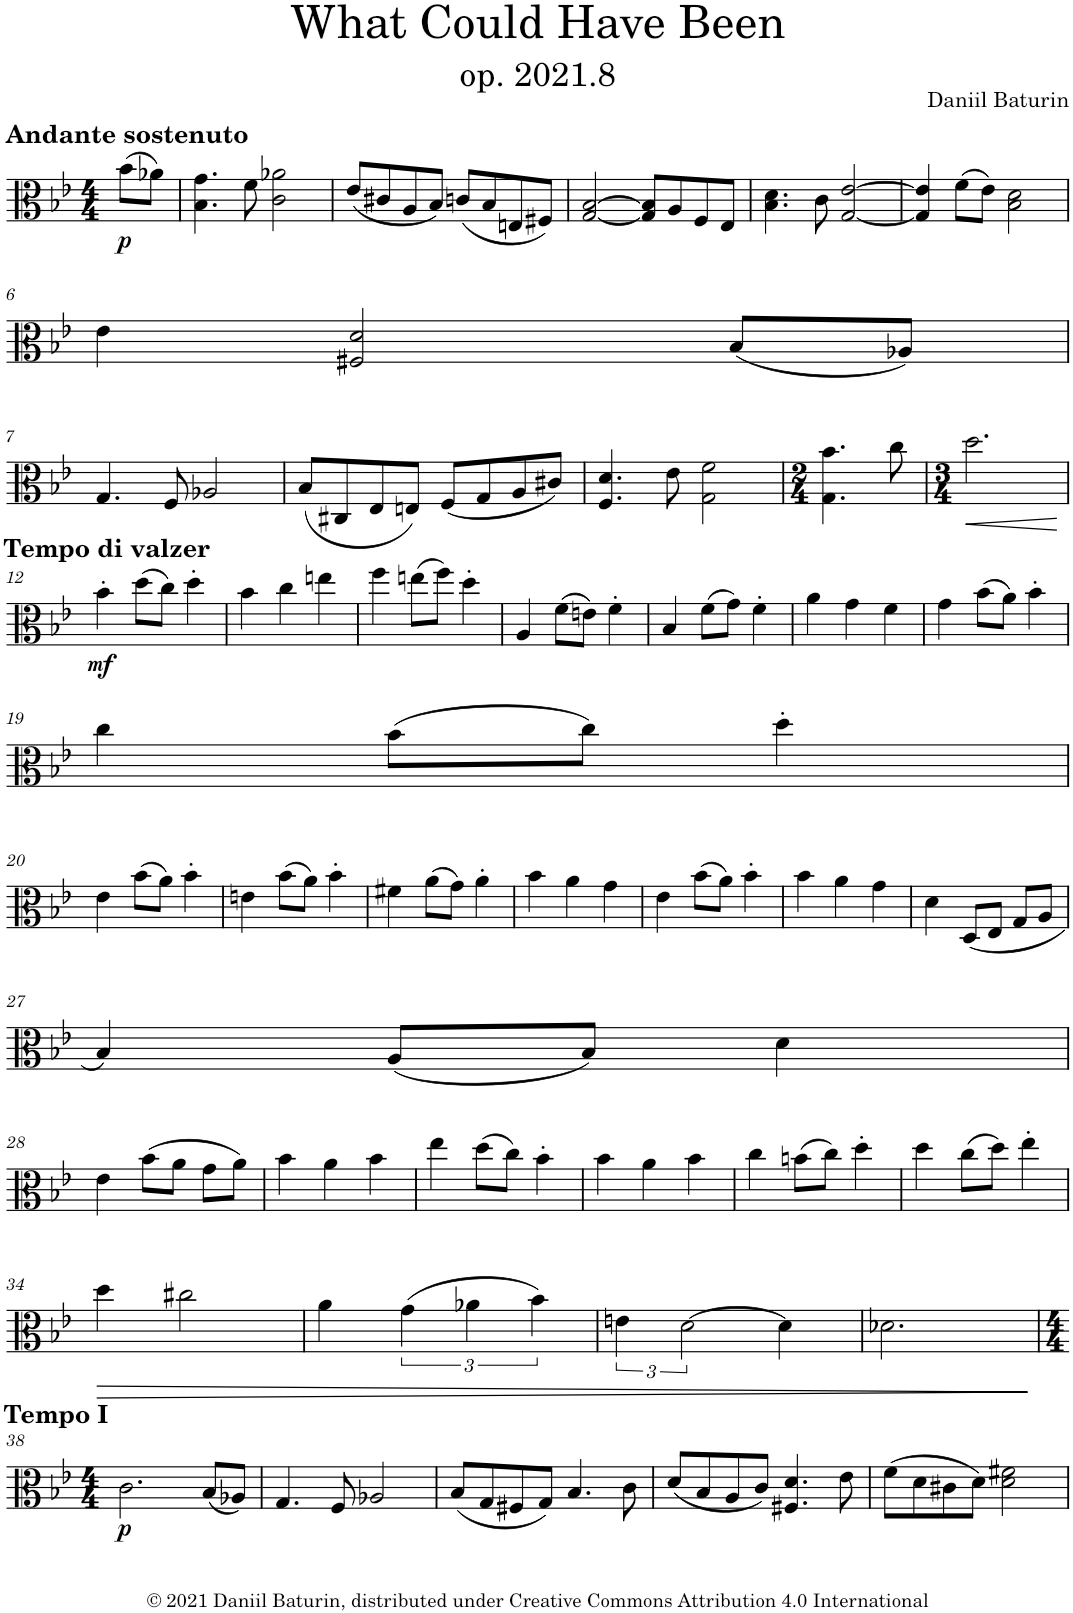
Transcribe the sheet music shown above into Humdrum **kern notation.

**kern	**dynam
*part1	*part1
*staff1	*staff1
*I"Viola	*
*I'Vla.	*
*clefC3	*
*k[b-e-]	*
*M4/4	*
=	=
!LO:TX:a:B:t=Andante sostenuto	!
!	!LO:DY:b
(8b-\L	p
8a-X\J)	.
=1	=1
4.B-\ 4.g\	.
8f\	.
2c\ 2a-X\	.
=2	=2
(8e-/L	.
8c#X/	.
8A/	.
8B-/J)	.
(8cn/L	.
8B-/	.
8En/	.
8F#X/J)	.
=3	=3
[2G/ [2B-/	.
8G/] 8B-/]L	.
8A/	.
8F/	.
8E-/J	.
=4	=4
4.B-\ 4.d\	.
8c\	.
[2G/ [2e-/	.
=5	=5
4G/] 4e-/]	.
(8f\L	.
8e-\J)	.
2B-\ 2d\	.
!!LO:LB:g=z
=6	=6
4e-\	.
2F#X/ 2d/	.
(8B-/L	.
8A-X/J)	.
!!LO:LB:g=z
=7	=7
4.G/	.
8F/	.
2A-X/	.
=8	=8
(8B-/L	.
8C#X/	.
8E-/	.
8En/J)	.
(8F/L	.
8G/	.
8A/	.
8c#X/J)	.
=9	=9
4.F/ 4.d/	.
8e-\	.
2G\ 2f\	.
=10	=10
*M2/4	*
4.G\ 4.b-\	.
8cc\	.
=11	=11
*M3/4	*
!	!LO:HP:b
2.dd\	<
.	[
!!LO:LB:g=z
=12	=12
!LO:TX:a:B:t=Tempo di valzer	!
!	!LO:DY:b
4b-'\	mf
(8dd\L	.
8cc\J)	.
4dd'\	.
=13	=13
4b-\	.
4cc\	.
4een\	.
=14	=14
4ff\	.
(8een\L	.
8ff\J)	.
4dd'\	.
=15	=15
4A/	.
(8f\L	.
8en\J)	.
4f'\	.
=16	=16
4B-/	.
(8f\L	.
8g\J)	.
4f'\	.
=17	=17
4a\	.
4g\	.
4f\	.
=18	=18
4g\	.
(8b-\L	.
8a\J)	.
4b-'\	.
!!LO:LB:g=z
=19	=19
4cc\	.
(8b-\L	.
8cc\J)	.
4dd'\	.
!!LO:LB:g=z
=20	=20
4e-\	.
(8b-\L	.
8a\J)	.
4b-'\	.
=21	=21
4en\	.
(8b-\L	.
8a\J)	.
4b-'\	.
=22	=22
4f#X\	.
(8a\L	.
8g\J)	.
4a'\	.
=23	=23
4b-\	.
4a\	.
4g\	.
=24	=24
4e-\	.
(8b-\L	.
8a\J)	.
4b-'\	.
=25	=25
4b-\	.
4a\	.
4g\	.
=26	=26
4d\	.
(8D/L	.
8E-/J	.
8G/L	.
8A/J	.
!!LO:LB:g=z
=27	=27
4B-/)	.
(8A/L	.
8B-/J)	.
4d\	.
!!LO:LB:g=z
=28	=28
4e-\	.
(8b-\L	.
8a\J	.
8g\L	.
8a\J)	.
=29	=29
4b-\	.
4a\	.
4b-\	.
=30	=30
4ee-\	.
(8dd\L	.
8cc\J)	.
4b-'\	.
=31	=31
4b-\	.
4a\	.
4b-\	.
=32	=32
4cc\	.
(8bn\L	.
8cc\J)	.
4dd'\	.
=33	=33
4dd\	.
(8cc\L	.
8dd\J)	.
4ee-'\	.
!!LO:LB:g=z
=34	=34
!	!LO:HP:b
4dd\	>
2cc#X\	.
=35	=35
4a\	.
(6g\	.
6a-X\	.
6b-\)	.
=36	=36
6en\	.
[3d\	.
4d\]	.
=37	=37
2.d-X\	.
.	]
!!LO:LB:g=z
=38	=38
*M4/4	*
!LO:TX:a:B:t=Tempo I	!
!	!LO:DY:b
2.c\	p
(8B-/L	.
8A-X/J)	.
=39	=39
4.G/	.
8F/	.
2A-X/	.
=40	=40
(8B-/L	.
8G/	.
8F#X/	.
8G/J)	.
4.B-/	.
8c\	.
=41	=41
(8d/L	.
8B-/	.
8A/	.
8c/J)	.
4.F#X/ 4.d/	.
8e-\	.
=42	=42
(8f\L	.
8d\	.
8c#X\	.
8d\J)	.
2d\ 2f#X\	.
=	=
*-	*-
